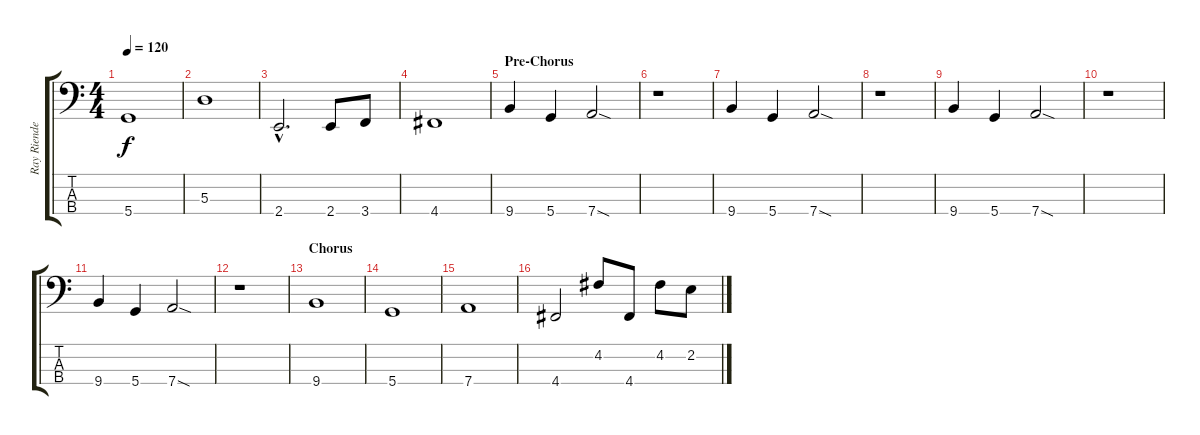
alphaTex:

\track ("Ray Riendeau" "Ray Riende") {instrument electricbassfinger}
\staff {score tabs}
\tuning (G2 D2 A1 D1) {hide}
\ts (4 4)
\tempo 120
\clef f4
\ks c
5.4.1{dy f} |
5.3.1 |
2.4{hac}.2{d} 2.4.8 3.4.8 |
4.4.1 |
\section ("" "Pre-Chorus")
9.4.4 5.4.4 7.4{sod}.2 |
r.1 |
9.4.4 5.4.4 7.4{sod}.2 |
r.1 |
9.4.4 5.4.4 7.4{sod}.2 |
r.1 |
9.4.4 5.4.4 7.4{sod}.2 |
r.1 |
\section ("" "Chorus")
9.4.1 |
5.4.1 |
7.4.1 |
4.4.2 4.2.8 4.4.8 4.2.8 2.2.8
